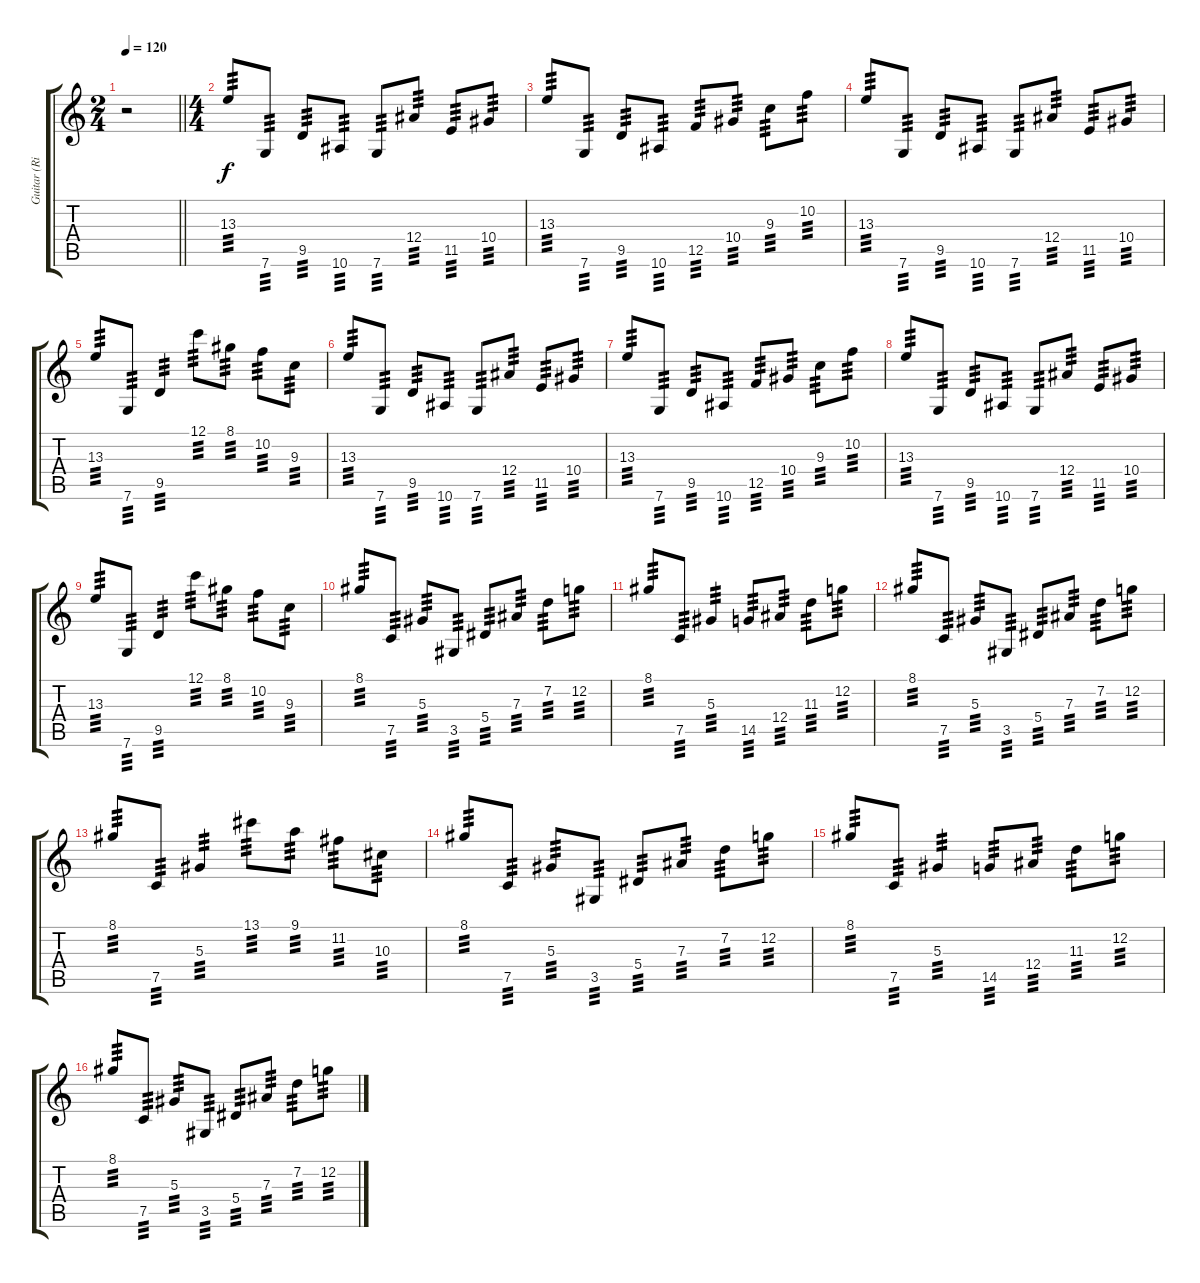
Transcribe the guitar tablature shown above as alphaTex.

\track ("Guitar (Right) - Josh Hamandez" "Guitar (Ri") {instrument distortionguitar}
\staff {score tabs}
\tuning (C4 G3 Eb3 Bb2 F2 C2) {hide}
\ts (2 4)
\tempo 120
\clef g2
\barLineRight lightlight
\ks c
r.2{dy f} |
\ts (4 4)
13.3.8{tp 3} 7.6.8{tp 3} 9.5.8{tp 3} 10.6.8{tp 3} 7.6.8{tp 3} 12.4.8{tp 3} 11.5.8{tp 3} 10.4.8{tp 3} |
13.3.8{tp 3} 7.6.8{tp 3} 9.5.8{tp 3} 10.6.8{tp 3} 12.5.8{tp 3} 10.4.8{tp 3} 9.3.8{tp 3} 10.2.8{tp 3} |
13.3.8{tp 3} 7.6.8{tp 3} 9.5.8{tp 3} 10.6.8{tp 3} 7.6.8{tp 3} 12.4.8{tp 3} 11.5.8{tp 3} 10.4.8{tp 3} |
13.3.8{tp 3} 7.6.8{tp 3} 9.5.4{tp 3} 12.1.8{tp 3} 8.1.8{tp 3} 10.2.8{tp 3} 9.3.8{tp 3} |
13.3.8{tp 3} 7.6.8{tp 3} 9.5.8{tp 3} 10.6.8{tp 3} 7.6.8{tp 3} 12.4.8{tp 3} 11.5.8{tp 3} 10.4.8{tp 3} |
13.3.8{tp 3} 7.6.8{tp 3} 9.5.8{tp 3} 10.6.8{tp 3} 12.5.8{tp 3} 10.4.8{tp 3} 9.3.8{tp 3} 10.2.8{tp 3} |
13.3.8{tp 3} 7.6.8{tp 3} 9.5.8{tp 3} 10.6.8{tp 3} 7.6.8{tp 3} 12.4.8{tp 3} 11.5.8{tp 3} 10.4.8{tp 3} |
13.3.8{tp 3} 7.6.8{tp 3} 9.5.4{tp 3} 12.1.8{tp 3} 8.1.8{tp 3} 10.2.8{tp 3} 9.3.8{tp 3} |
8.1.8{tp 3} 7.5.8{tp 3} 5.3.8{tp 3} 3.5.8{tp 3} 5.4.8{tp 3} 7.3.8{tp 3} 7.2.8{tp 3} 12.2.8{tp 3} |
8.1.8{tp 3} 7.5.8{tp 3} 5.3.4{tp 3} 14.5.8{tp 3} 12.4.8{tp 3} 11.3.8{tp 3} 12.2.8{tp 3} |
8.1.8{tp 3} 7.5.8{tp 3} 5.3.8{tp 3} 3.5.8{tp 3} 5.4.8{tp 3} 7.3.8{tp 3} 7.2.8{tp 3} 12.2.8{tp 3} |
8.1.8{tp 3} 7.5.8{tp 3} 5.3.4{tp 3} 13.1.8{tp 3} 9.1.8{tp 3} 11.2.8{tp 3} 10.3.8{tp 3} |
8.1.8{tp 3} 7.5.8{tp 3} 5.3.8{tp 3} 3.5.8{tp 3} 5.4.8{tp 3} 7.3.8{tp 3} 7.2.8{tp 3} 12.2.8{tp 3} |
8.1.8{tp 3} 7.5.8{tp 3} 5.3.4{tp 3} 14.5.8{tp 3} 12.4.8{tp 3} 11.3.8{tp 3} 12.2.8{tp 3} |
8.1.8{tp 3} 7.5.8{tp 3} 5.3.8{tp 3} 3.5.8{tp 3} 5.4.8{tp 3} 7.3.8{tp 3} 7.2.8{tp 3} 12.2.8{tp 3}
